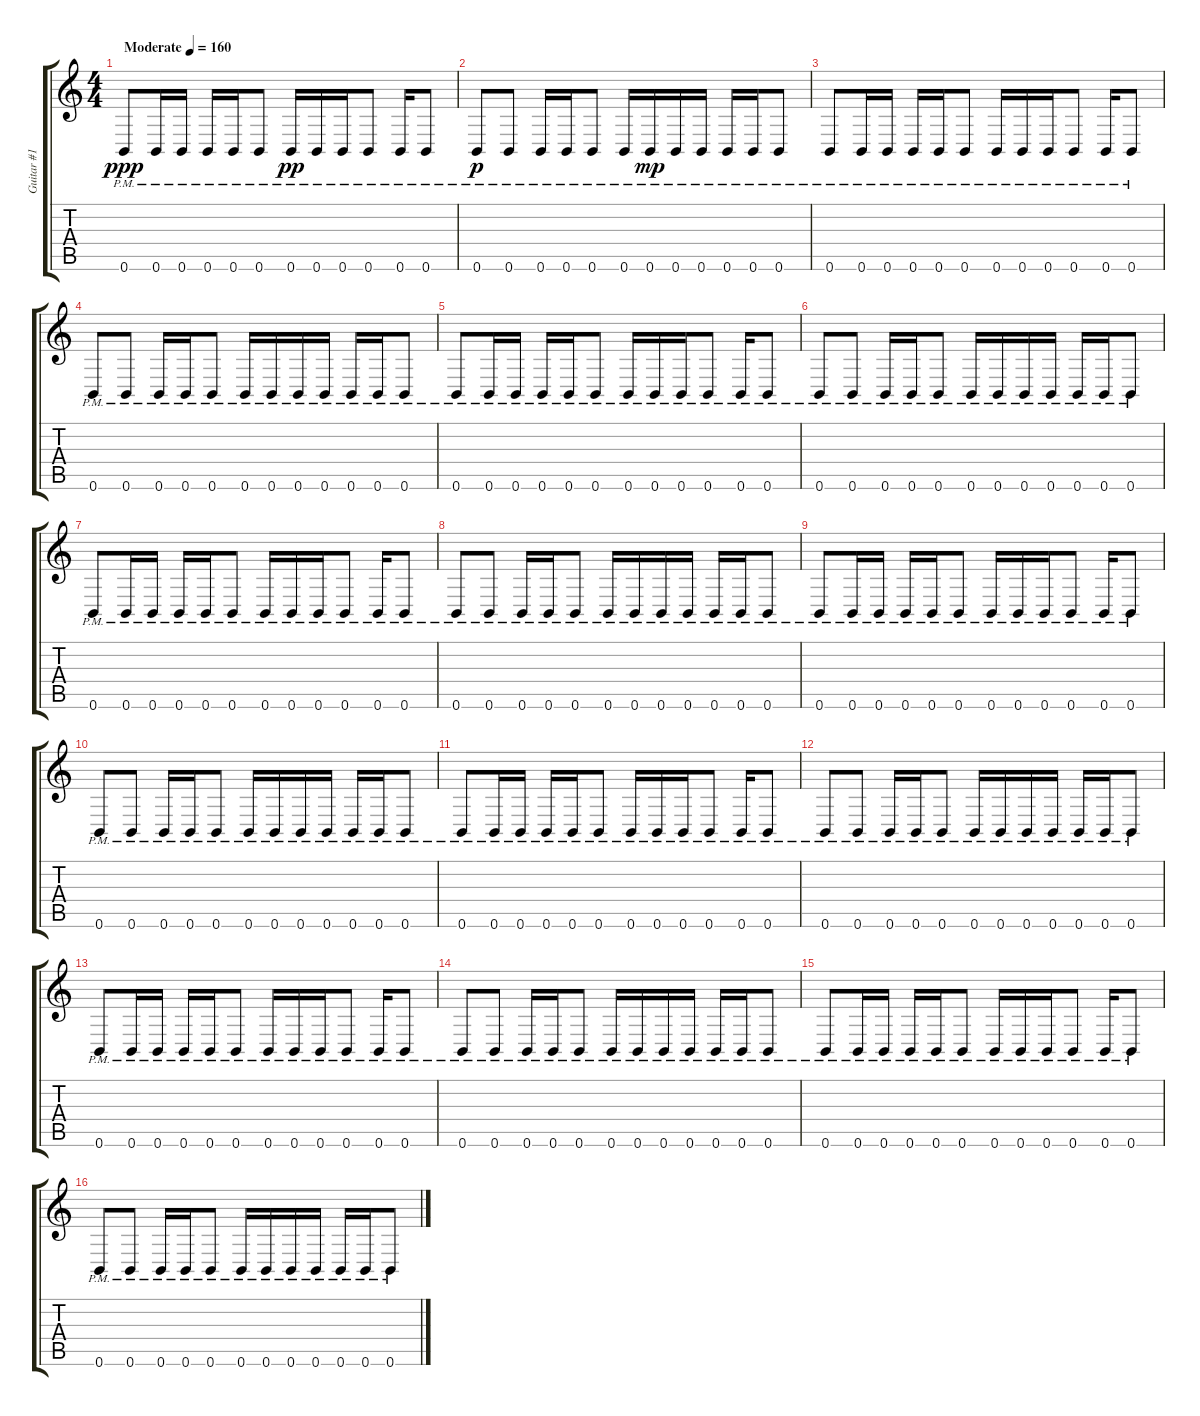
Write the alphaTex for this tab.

\track ("Guitar #1" "Guitar #1") {instrument distortionguitar}
\staff {score tabs}
\tuning (Db4 Ab3 E3 B2 Gb2 B1) {hide}
\ts (4 4)
\tempo (160 "Moderate")
\clef g2
\ks c
0.6{pm}.8{dy ppp instrument distortionguitar} 0.6{pm}.16 0.6{pm}.16 0.6{pm}.16 0.6{pm}.16 0.6{pm}.8 0.6{pm}.16{dy pp} 0.6{pm}.16 0.6{pm}.16 0.6{pm}.8 0.6{pm}.16 0.6{pm}.8 |
0.6{pm}.8{dy p} 0.6{pm}.8 0.6{pm}.16 0.6{pm}.16 0.6{pm}.8 0.6{pm}.16 0.6{pm}.16{dy mp} 0.6{pm}.16 0.6{pm}.16 0.6{pm}.16 0.6{pm}.16 0.6{pm}.8 |
0.6{pm}.8 0.6{pm}.16 0.6{pm}.16 0.6{pm}.16 0.6{pm}.16 0.6{pm}.8 0.6{pm}.16 0.6{pm}.16 0.6{pm}.16 0.6{pm}.8 0.6{pm}.16 0.6{pm}.8 |
0.6{pm}.8 0.6{pm}.8 0.6{pm}.16 0.6{pm}.16 0.6{pm}.8 0.6{pm}.16 0.6{pm}.16 0.6{pm}.16 0.6{pm}.16 0.6{pm}.16 0.6{pm}.16 0.6{pm}.8 |
0.6{pm}.8 0.6{pm}.16 0.6{pm}.16 0.6{pm}.16 0.6{pm}.16 0.6{pm}.8 0.6{pm}.16 0.6{pm}.16 0.6{pm}.16 0.6{pm}.8 0.6{pm}.16 0.6{pm}.8 |
0.6{pm}.8 0.6{pm}.8 0.6{pm}.16 0.6{pm}.16 0.6{pm}.8 0.6{pm}.16 0.6{pm}.16 0.6{pm}.16 0.6{pm}.16 0.6{pm}.16 0.6{pm}.16 0.6{pm}.8 |
0.6{pm}.8 0.6{pm}.16 0.6{pm}.16 0.6{pm}.16 0.6{pm}.16 0.6{pm}.8 0.6{pm}.16 0.6{pm}.16 0.6{pm}.16 0.6{pm}.8 0.6{pm}.16 0.6{pm}.8 |
0.6{pm}.8 0.6{pm}.8 0.6{pm}.16 0.6{pm}.16 0.6{pm}.8 0.6{pm}.16 0.6{pm}.16 0.6{pm}.16 0.6{pm}.16 0.6{pm}.16 0.6{pm}.16 0.6{pm}.8 |
0.6{pm}.8 0.6{pm}.16 0.6{pm}.16 0.6{pm}.16 0.6{pm}.16 0.6{pm}.8 0.6{pm}.16 0.6{pm}.16 0.6{pm}.16 0.6{pm}.8 0.6{pm}.16 0.6{pm}.8 |
0.6{pm}.8 0.6{pm}.8 0.6{pm}.16 0.6{pm}.16 0.6{pm}.8 0.6{pm}.16 0.6{pm}.16 0.6{pm}.16 0.6{pm}.16 0.6{pm}.16 0.6{pm}.16 0.6{pm}.8 |
0.6{pm}.8 0.6{pm}.16 0.6{pm}.16 0.6{pm}.16 0.6{pm}.16 0.6{pm}.8 0.6{pm}.16 0.6{pm}.16 0.6{pm}.16 0.6{pm}.8 0.6{pm}.16 0.6{pm}.8 |
0.6{pm}.8 0.6{pm}.8 0.6{pm}.16 0.6{pm}.16 0.6{pm}.8 0.6{pm}.16 0.6{pm}.16 0.6{pm}.16 0.6{pm}.16 0.6{pm}.16 0.6{pm}.16 0.6{pm}.8 |
0.6{pm}.8 0.6{pm}.16 0.6{pm}.16 0.6{pm}.16 0.6{pm}.16 0.6{pm}.8 0.6{pm}.16 0.6{pm}.16 0.6{pm}.16 0.6{pm}.8 0.6{pm}.16 0.6{pm}.8 |
0.6{pm}.8 0.6{pm}.8 0.6{pm}.16 0.6{pm}.16 0.6{pm}.8 0.6{pm}.16 0.6{pm}.16 0.6{pm}.16 0.6{pm}.16 0.6{pm}.16 0.6{pm}.16 0.6{pm}.8 |
0.6{pm}.8 0.6{pm}.16 0.6{pm}.16 0.6{pm}.16 0.6{pm}.16 0.6{pm}.8 0.6{pm}.16 0.6{pm}.16 0.6{pm}.16 0.6{pm}.8 0.6{pm}.16 0.6{pm}.8 |
0.6{pm}.8 0.6{pm}.8 0.6{pm}.16 0.6{pm}.16 0.6{pm}.8 0.6{pm}.16 0.6{pm}.16 0.6{pm}.16 0.6{pm}.16 0.6{pm}.16 0.6{pm}.16 0.6{pm}.8
